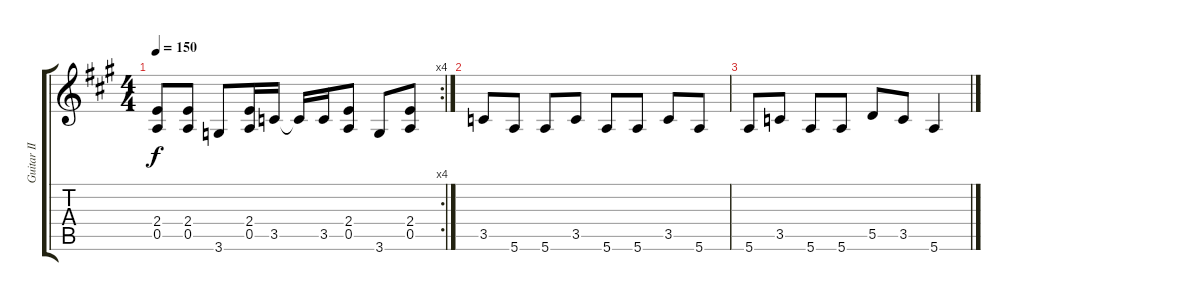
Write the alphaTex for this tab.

\track ("Guitar II" "Guitar II") {instrument distortionguitar}
\staff {score tabs}
\tuning (E4 B3 G3 D3 A2 E2) {hide}
\rc 4
\ts (4 4)
\tempo 150
\clef g2
\ks a
(2.4{t} 0.5{t}).8{dy f} (2.4 0.5).8 3.6.8 (2.4 0.5).16 3.5.16 3.5{t}.16 3.5.16 (2.4 0.5).8 3.6.8 (2.4 0.5).8 |
3.5.8 5.6.8 5.6.8 3.5.8 5.6.8 5.6.8 3.5.8 5.6.8 |
5.6.8 3.5.8 5.6.8 5.6.8 5.5.8 3.5.8 5.6.4
